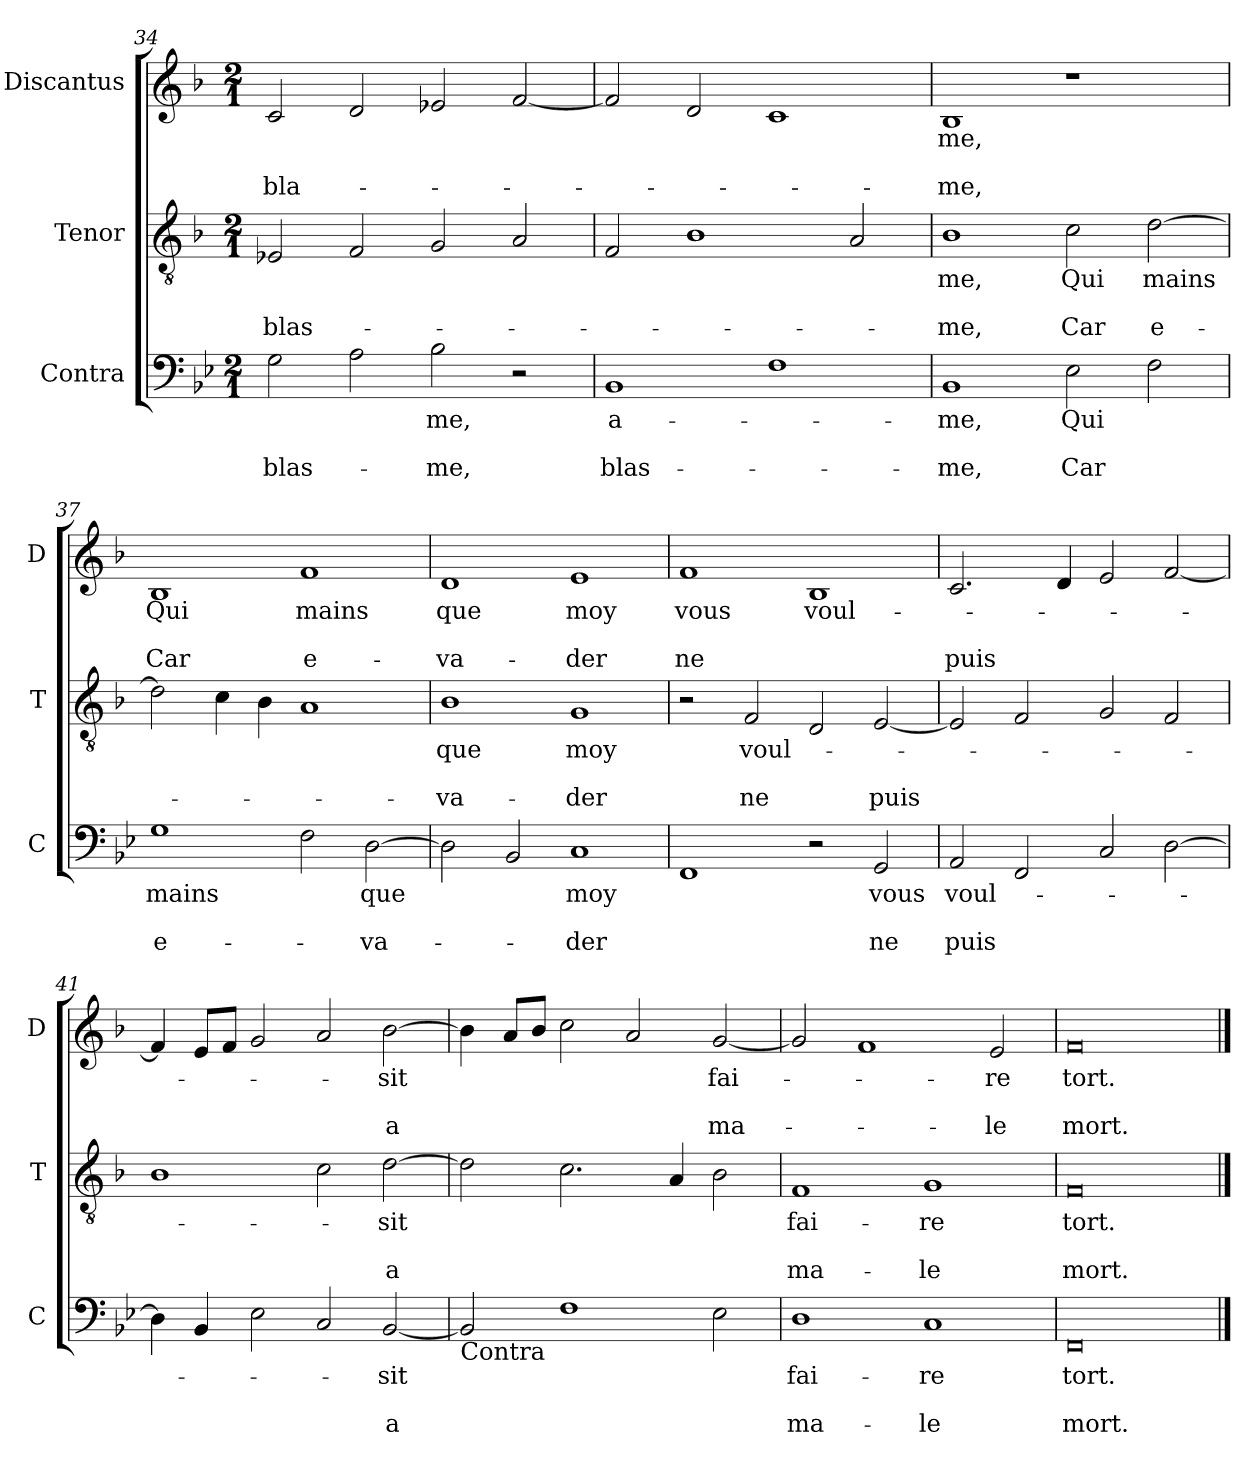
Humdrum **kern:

**kern	**text	**text	**text	**kern	**text	**text	**text	**kern	**text	**text	**text
*part3	*part3	*part3	*part3	*part2	*part2	*part2	*part2	*part1	*part1	*part1	*part1
*staff3	*staff3	*staff3	*staff3	*staff2	*staff2	*staff2	*staff2	*staff1	*staff1	*staff1	*staff1
*I"Contra	*	*	*	*I"Tenor	*	*	*	*I"Discantus	*	*	*
*I'C	*	*	*	*I'T	*	*	*	*I'D	*	*	*
*clefF4	*	*	*	*clefGv2	*	*	*	*clefG2	*	*	*
*k[b-e-]	*	*	*	*k[b-]	*	*	*	*k[b-]	*	*	*
*M2/1	*	*	*	*M2/1	*	*	*	*M2/1	*	*	*
=34	=34	=34	=34	=34	=34	=34	=34	=34	=34	=34	=34
2G	.	.	blas-	2E-X	.	.	-blas-	2c	.	.	bla-
2A	.	.	.	2F	.	.	.	2d	.	.	.
2B-	-me,	.	-me,	2G	.	.	.	2e-X	.	.	.
2r	.	.	.	2A	.	.	.	[2f	.	.	.
=35	=35	=35	=35	=35	=35	=35	=35	=35	=35	=35	=35
1BB-	a-	.	blas-	2F	.	.	.	2f]	.	.	.
.	.	.	.	1B-	.	.	.	2d	.	.	.
1F	.	.	.	.	.	.	.	1c	.	.	.
.	.	.	.	2A	.	.	.	.	.	.	.
=36	=36	=36	=36	=36	=36	=36	=36	=36	=36	=36	=36
1BB-	-me,	.	-me,	1B-	-me,	.	-me,	1B-	-me,	.	-me,
2E-	Qui	.	Car	2c	Qui	.	Car	1r	.	.	.
2F	.	.	.	[2d	mains	.	e-	.	.	.	.
=37	=37	=37	=37	=37	=37	=37	=37	=37	=37	=37	=37
1G	mains	.	e-	2d]	.	.	.	1B-	Qui	.	Car
.	.	.	.	4c	.	.	.	.	.	.	.
.	.	.	.	4B-	.	.	.	.	.	.	.
2F	.	.	.	1A	.	.	.	1f	mains	.	e-
[2D	que	.	-va-	.	.	.	.	.	.	.	.
=38	=38	=38	=38	=38	=38	=38	=38	=38	=38	=38	=38
2D]	.	.	.	1B-	que	.	-va-	1d	que	.	-va-
2BB-	.	.	.	.	.	.	.	.	.	.	.
1C	moy	.	-der	1G	moy	.	-der	1e	moy	.	-der
=39	=39	=39	=39	=39	=39	=39	=39	=39	=39	=39	=39
1FF	.	.	.	2r	.	.	.	1f	vous	.	ne
.	.	.	.	2F	voul-	.	ne	.	.	.	.
2r	.	.	.	2D	.	.	.	1B-	voul-	.	.
2GG	vous	.	ne	[2E	.	.	puis	.	.	.	.
=40	=40	=40	=40	=40	=40	=40	=40	=40	=40	=40	=40
2AA	voul-	.	puis	2E]	.	.	.	2.c	.	.	puis
2FF	.	.	.	2F	.	.	.	.	.	.	.
.	.	.	.	.	.	.	.	4d	.	.	.
2C	.	.	.	2G	.	.	.	2e	.	.	.
[2D	.	.	.	2F	.	.	.	[2f	.	.	.
=41	=41	=41	=41	=41	=41	=41	=41	=41	=41	=41	=41
4D]	.	.	.	1B-	.	.	.	4f]	.	.	.
4BB-	.	.	.	.	.	.	.	8eL	.	.	.
.	.	.	.	.	.	.	.	8fJ	.	.	.
2E-	.	.	.	.	.	.	.	2g	.	.	.
2C	.	.	.	2c	.	.	.	2a	.	.	.
[2BB-	-sit	.	a	[2d	-sit	.	a	[2b-	-sit	.	a
=42	=42	=42	=42	=42	=42	=42	=42	=42	=42	=42	=42
!LO:TX:b:t=Contra	!	!	!	!	!	!	!	!	!	!	!
2BB-]	.	.	.	2d]	.	.	.	4b-]	.	.	.
.	.	.	.	.	.	.	.	8aL	.	.	.
.	.	.	.	.	.	.	.	8b-J	.	.	.
1F	.	.	.	2.c	.	.	.	2cc	.	.	.
.	.	.	.	.	.	.	.	2a	.	.	.
.	.	.	.	4A	.	.	.	.	.	.	.
2E-	.	.	.	2B-	.	.	.	[2g	fai-	.	ma-
=43	=43	=43	=43	=43	=43	=43	=43	=43	=43	=43	=43
1D	fai-	.	ma-	1F	fai-	.	ma-	2g]	.	.	.
.	.	.	.	.	.	.	.	1f	.	.	.
1C	-re	.	-le	1G	-re	.	-le	.	.	.	.
.	.	.	.	.	.	.	.	2e	-re	.	-le
=44	=44	=44	=44	=44	=44	=44	=44	=44	=44	=44	=44
0FF	tort.	.	mort.	0F	tort.	.	mort.	0f	tort.	.	mort.
==	==	==	==	==	==	==	==	==	==	==	==
*-	*-	*-	*-	*-	*-	*-	*-	*-	*-	*-	*-
